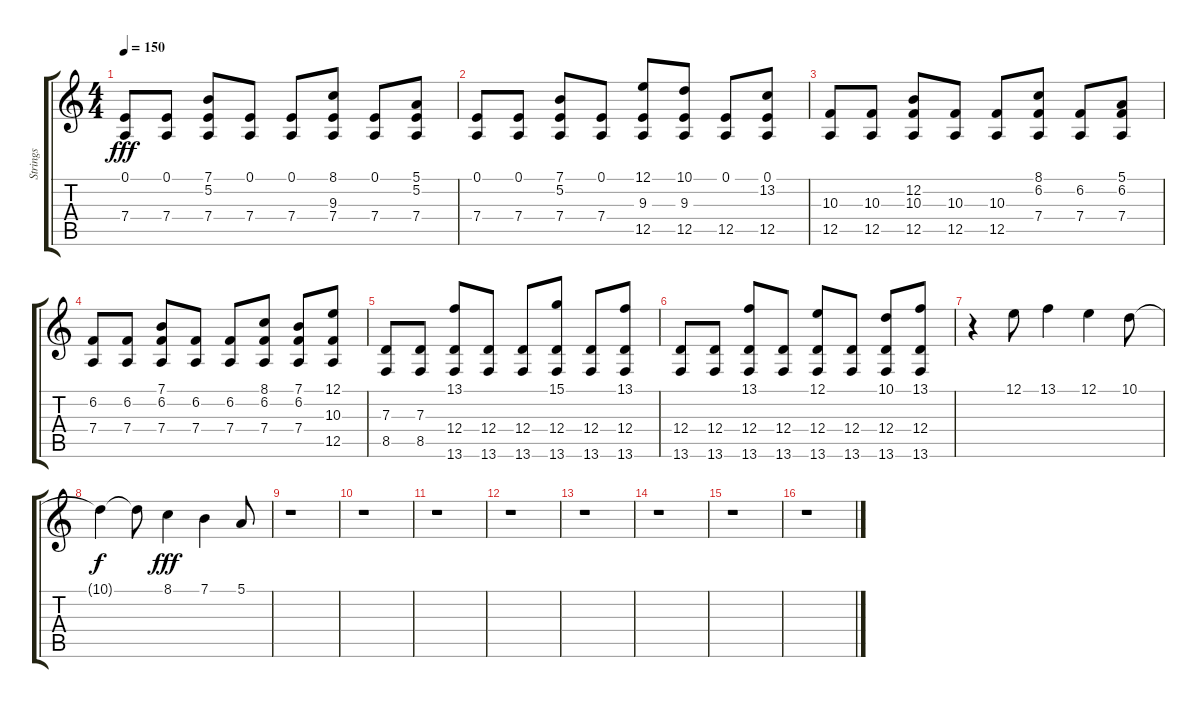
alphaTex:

\track ("Strings" "Strings") {instrument stringensemble1}
\staff {score tabs}
\tuning (E4 B3 G3 D3 A2 E2) {hide}
\ts (4 4)
\tempo 150
\clef g2
\ks c
(0.1 7.4).8{dy fff} (0.1 7.4).8 (7.1 5.2 7.4).8 (0.1 7.4).8 (0.1 7.4).8 (8.1 9.3 7.4).8 (0.1 7.4).8 (5.1 5.2 7.4).8 |
(0.1 7.4).8 (0.1 7.4).8 (7.1 5.2 7.4).8 (0.1 7.4).8 (12.1 9.3 12.5).8 (10.1 9.3 12.5).8 (0.1 12.5).8 (0.1 13.2 12.5).8 |
(10.3 12.5).8 (10.3 12.5).8 (12.2 10.3 12.5).8 (10.3 12.5).8 (10.3 12.5).8 (8.1 6.2 7.4).8 (6.2 7.4).8 (5.1 6.2 7.4).8 |
(6.2 7.4).8 (6.2 7.4).8 (7.1 6.2 7.4).8 (6.2 7.4).8 (6.2 7.4).8 (8.1 6.2 7.4).8 (7.1 6.2 7.4).8 (12.1 10.3 12.5).8 |
(7.3 8.5).8 (7.3 8.5).8 (13.1 12.4 13.6).8 (12.4 13.6).8 (12.4 13.6).8 (15.1 12.4 13.6).8 (12.4 13.6).8 (13.1 12.4 13.6).8 |
(12.4 13.6).8 (12.4 13.6).8 (13.1 12.4 13.6).8 (12.4 13.6).8 (12.1 12.4 13.6).8 (12.4 13.6).8 (10.1 12.4 13.6).8 (13.1 12.4 13.6).8 |
r.4 12.1.8 13.1.4 12.1.4 10.1.8 |
10.1{t}.4{dy f} 10.1{t}.8 8.1.4{dy fff} 7.1.4 5.1.8 |
r.1 |
r.1 |
r.1 |
r.1 |
r.1 |
r.1 |
r.1 |
r.1
